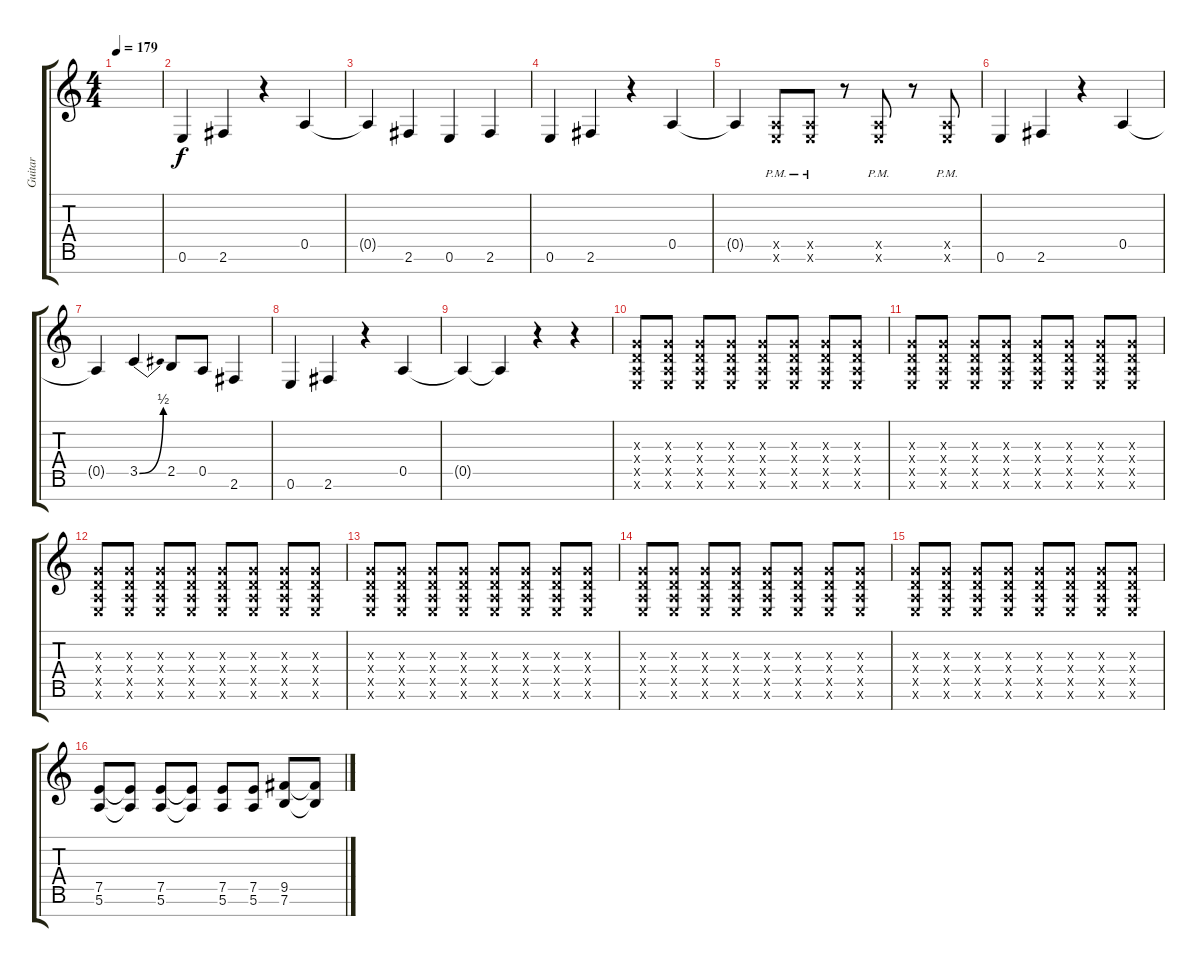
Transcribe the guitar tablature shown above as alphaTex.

\track ("Guitar" "Guitar") {instrument overdrivenguitar}
\staff {score tabs}
\tuning (E4 B3 G3 D3 A2 E2 B1) {hide}
\ts (4 4)
\tempo 179
\clef g2
\ks c
|
0.6.4 2.6.4 r.4 0.5.4 |
0.5{t}.4 2.6.4 0.6.4 2.6.4 |
0.6.4 2.6.4 r.4 0.5.4 |
0.5{t}.4 (0.5{x} 0.6{pm x}).8 (0.5{x} 0.6{pm x}).8 r.8 (0.5{x} 0.6{pm x}).8 r.8 (0.5{x} 0.6{pm x}).8 |
0.6.4 2.6.4 r.4 0.5.4 |
0.5{t}.4 3.5{be (bend 0 0 60 2)}.4 2.5.8 0.5.8 2.6.4 |
0.6.4 2.6.4 r.4 0.5.4 |
0.5{t}.4 0.5{t}.4 r.4 r.4 |
(0.3{x} 0.4{x} 0.5{x} 0.6{x}).8 (0.3{x} 0.4{x} 0.5{x} 0.6{x}).8 (0.3{x} 0.4{x} 0.5{x} 0.6{x}).8 (0.3{x} 0.4{x} 0.5{x} 0.6{x}).8 (0.3{x} 0.4{x} 0.5{x} 0.6{x}).8 (0.3{x} 0.4{x} 0.5{x} 0.6{x}).8 (0.3{x} 0.4{x} 0.5{x} 0.6{x}).8 (0.3{x} 0.4{x} 0.5{x} 0.6{x}).8 |
(0.3{x} 0.4{x} 0.5{x} 0.6{x}).8 (0.3{x} 0.4{x} 0.5{x} 0.6{x}).8 (0.3{x} 0.4{x} 0.5{x} 0.6{x}).8 (0.3{x} 0.4{x} 0.5{x} 0.6{x}).8 (0.3{x} 0.4{x} 0.5{x} 0.6{x}).8 (0.3{x} 0.4{x} 0.5{x} 0.6{x}).8 (0.3{x} 0.4{x} 0.5{x} 0.6{x}).8 (0.3{x} 0.4{x} 0.5{x} 0.6{x}).8 |
(0.3{x} 0.4{x} 0.5{x} 0.6{x}).8 (0.3{x} 0.4{x} 0.5{x} 0.6{x}).8 (0.3{x} 0.4{x} 0.5{x} 0.6{x}).8 (0.3{x} 0.4{x} 0.5{x} 0.6{x}).8 (0.3{x} 0.4{x} 0.5{x} 0.6{x}).8 (0.3{x} 0.4{x} 0.5{x} 0.6{x}).8 (0.3{x} 0.4{x} 0.5{x} 0.6{x}).8 (0.3{x} 0.4{x} 0.5{x} 0.6{x}).8 |
(0.3{x} 0.4{x} 0.5{x} 0.6{x}).8 (0.3{x} 0.4{x} 0.5{x} 0.6{x}).8 (0.3{x} 0.4{x} 0.5{x} 0.6{x}).8 (0.3{x} 0.4{x} 0.5{x} 0.6{x}).8 (0.3{x} 0.4{x} 0.5{x} 0.6{x}).8 (0.3{x} 0.4{x} 0.5{x} 0.6{x}).8 (0.3{x} 0.4{x} 0.5{x} 0.6{x}).8 (0.3{x} 0.4{x} 0.5{x} 0.6{x}).8 |
(0.3{x} 0.4{x} 0.5{x} 0.6{x}).8 (0.3{x} 0.4{x} 0.5{x} 0.6{x}).8 (0.3{x} 0.4{x} 0.5{x} 0.6{x}).8 (0.3{x} 0.4{x} 0.5{x} 0.6{x}).8 (0.3{x} 0.4{x} 0.5{x} 0.6{x}).8 (0.3{x} 0.4{x} 0.5{x} 0.6{x}).8 (0.3{x} 0.4{x} 0.5{x} 0.6{x}).8 (0.3{x} 0.4{x} 0.5{x} 0.6{x}).8 |
(0.3{x} 0.4{x} 0.5{x} 0.6{x}).8 (0.3{x} 0.4{x} 0.5{x} 0.6{x}).8 (0.3{x} 0.4{x} 0.5{x} 0.6{x}).8 (0.3{x} 0.4{x} 0.5{x} 0.6{x}).8 (0.3{x} 0.4{x} 0.5{x} 0.6{x}).8 (0.3{x} 0.4{x} 0.5{x} 0.6{x}).8 (0.3{x} 0.4{x} 0.5{x} 0.6{x}).8 (0.3{x} 0.4{x} 0.5{x} 0.6{x}).8 |
(7.5 5.6).8 (7.5{t} 5.6{t}).8 (7.5 5.6).8 (7.5{t} 5.6{t}).8 (7.5 5.6).8 (7.5 5.6).8 (9.5 7.6).8 (9.5{t} 7.6{t}).8
